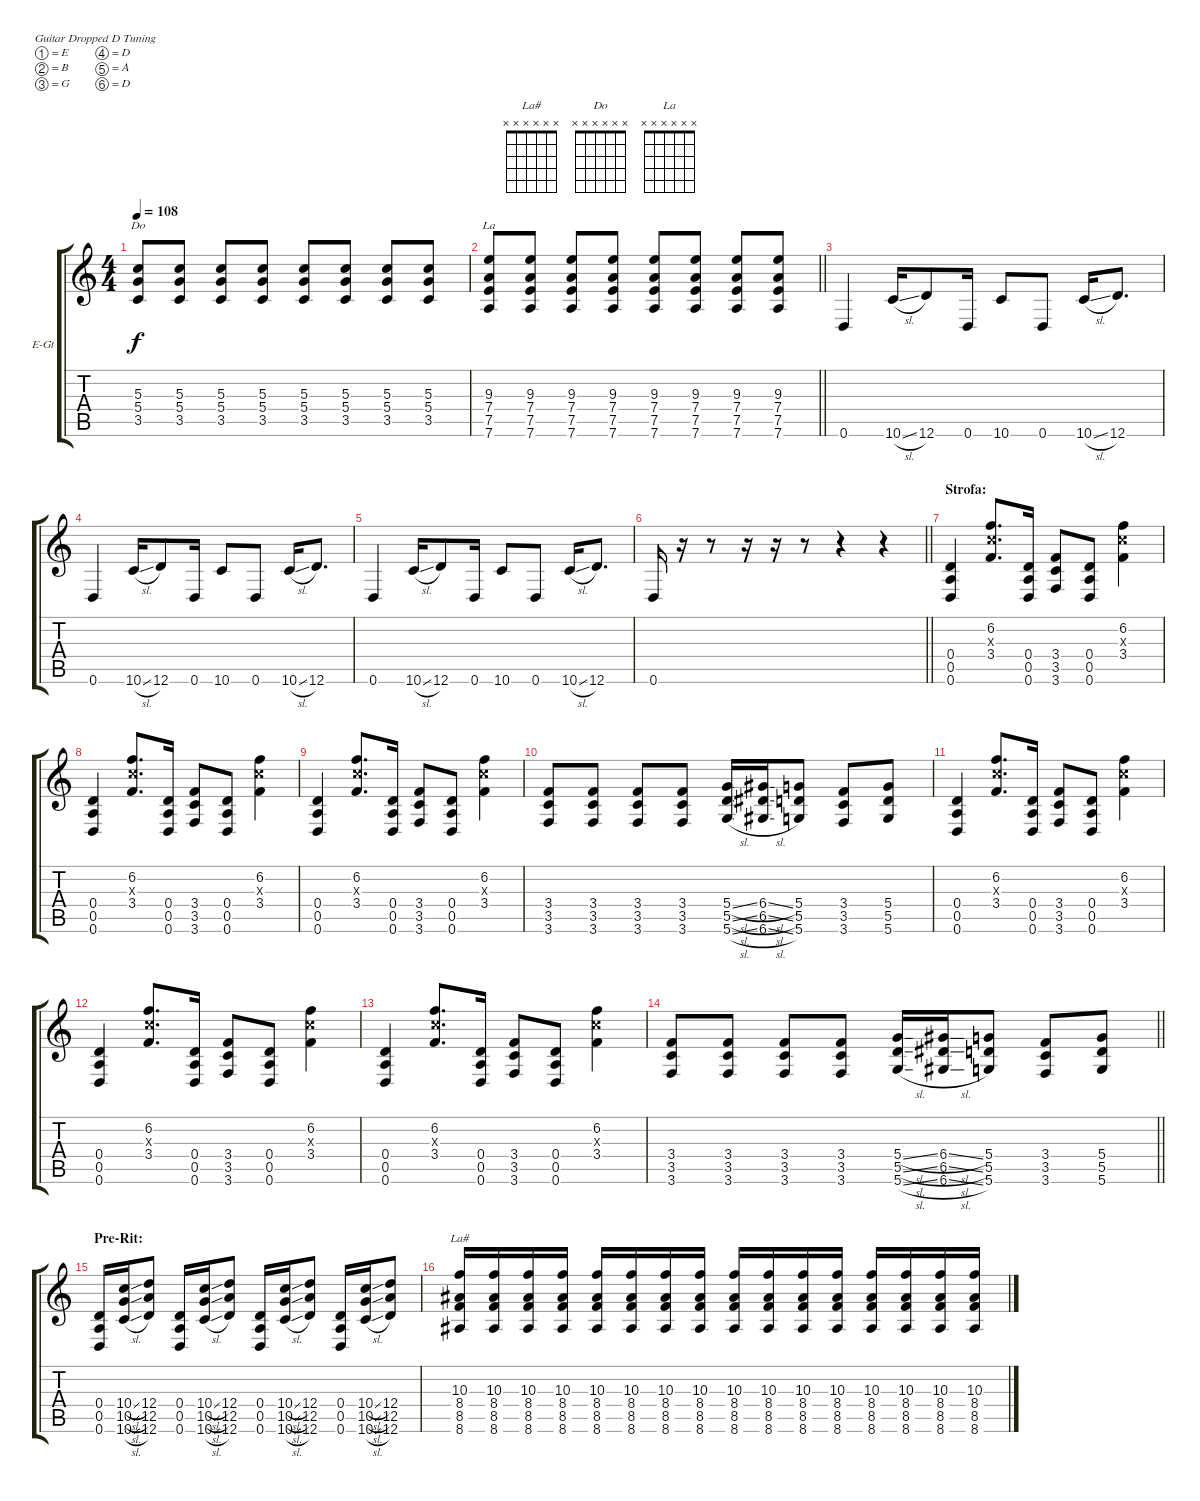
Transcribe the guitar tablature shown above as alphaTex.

\bracketExtendMode groupsimilarinstruments
\firstSystemTrackNameOrientation horizontal
\otherSystemsTrackNameOrientation horizontal
\track ("Chitarra 2" "E-Gt") {instrument distortionguitar}
\staff {score tabs}
\tuning (E4 B3 G3 D3 A2 D2)
\chord ("La#" x x x x x x)
\chord ("Do" x x x x x x)
\chord ("La" x x x x x x)
\ts (4 4)
\tempo 108
\clef g2
\ks c
(5.3 5.4 3.5).8{ch "Do" dy f} (5.3 5.4 3.5).8 (5.3 5.4 3.5).8 (5.3 5.4 3.5).8 (5.3 5.4 3.5).8 (5.3 5.4 3.5).8 (5.3 5.4 3.5).8 (5.3 5.4 3.5).8 |
\barLineRight lightlight
(9.3 7.4 7.5 7.6).8{ch "La"} (9.3 7.4 7.5 7.6).8 (9.3 7.4 7.5 7.6).8 (9.3 7.4 7.5 7.6).8 (9.3 7.4 7.5 7.6).8 (9.3 7.4 7.5 7.6).8 (9.3 7.4 7.5 7.6).8 (9.3 7.4 7.5 7.6).8 |
\section ("" "")
0.6.4 10.6{sl}.16 12.6.8 0.6.16 10.6.8 0.6.8 10.6{sl}.16 12.6.8{d} |
0.6.4 10.6{sl}.16 12.6.8 0.6.16 10.6.8 0.6.8 10.6{sl}.16 12.6.8{d} |
0.6.4 10.6{sl}.16 12.6.8 0.6.16 10.6.8 0.6.8 10.6{sl}.16 12.6.8{d} |
\barLineRight lightlight
0.6.16 r.16 r.8 r.16 r.16 r.8 r.4 r.4 |
\section ("" "Strofa:")
(0.4 0.5 0.6).4 (6.2 5.3{x} 3.4).8{d} (0.4 0.5 0.6).16 (3.4 3.5 3.6).8 (0.4 0.5 0.6).8 (6.2 5.3{x} 3.4).4 |
(0.4 0.5 0.6).4 (6.2 5.3{x} 3.4).8{d} (0.4 0.5 0.6).16 (3.4 3.5 3.6).8 (0.4 0.5 0.6).8 (6.2 5.3{x} 3.4).4 |
(0.4 0.5 0.6).4 (6.2 5.3{x} 3.4).8{d} (0.4 0.5 0.6).16 (3.4 3.5 3.6).8 (0.4 0.5 0.6).8 (6.2 5.3{x} 3.4).4 |
(3.4 3.5 3.6).8 (3.4 3.5 3.6).8 (3.4 3.5 3.6).8 (3.4 3.5 3.6).8 (5.4{sl} 5.5{sl} 5.6{sl}).16 (6.4{sl} 6.5{sl} 6.6{sl}).16 (5.4 5.5 5.6).8 (3.4 3.5 3.6).8 (5.4 5.5 5.6).8 |
(0.4 0.5 0.6).4 (6.2 5.3{x} 3.4).8{d} (0.4 0.5 0.6).16 (3.4 3.5 3.6).8 (0.4 0.5 0.6).8 (6.2 5.3{x} 3.4).4 |
(0.4 0.5 0.6).4 (6.2 5.3{x} 3.4).8{d} (0.4 0.5 0.6).16 (3.4 3.5 3.6).8 (0.4 0.5 0.6).8 (6.2 5.3{x} 3.4).4 |
(0.4 0.5 0.6).4 (6.2 5.3{x} 3.4).8{d} (0.4 0.5 0.6).16 (3.4 3.5 3.6).8 (0.4 0.5 0.6).8 (6.2 5.3{x} 3.4).4 |
\barLineRight lightlight
(3.4 3.5 3.6).8 (3.4 3.5 3.6).8 (3.4 3.5 3.6).8 (3.4 3.5 3.6).8 (5.4{sl} 5.5{sl} 5.6{sl}).16 (6.4{sl} 6.5{sl} 6.6{sl}).16 (5.4 5.5 5.6).8 (3.4 3.5 3.6).8 (5.4 5.5 5.6).8 |
\section ("" "Pre-Rit:")
(0.4 0.5 0.6).16 (10.4{sl} 10.5{sl} 10.6{sl}).16 (12.4 12.5 12.6).8 (0.4 0.5 0.6).16 (10.4{sl} 10.5{sl} 10.6{sl}).16 (12.4 12.5 12.6).8 (0.4 0.5 0.6).16 (10.4{sl} 10.5{sl} 10.6{sl}).16 (12.4 12.5 12.6).8 (0.4 0.5 0.6).16 (10.4{sl} 10.5{sl} 10.6{sl}).16 (12.4 12.5 12.6).8 |
(10.3 8.4 8.5 8.6).16{ch "La#"} (10.3 8.4 8.5 8.6).16 (10.3 8.4 8.5 8.6).16 (10.3 8.4 8.5 8.6).16 (10.3 8.4 8.5 8.6).16 (10.3 8.4 8.5 8.6).16 (10.3 8.4 8.5 8.6).16 (10.3 8.4 8.5 8.6).16 (10.3 8.4 8.5 8.6).16 (10.3 8.4 8.5 8.6).16 (10.3 8.4 8.5 8.6).16 (10.3 8.4 8.5 8.6).16 (10.3 8.4 8.5 8.6).16 (10.3 8.4 8.5 8.6).16 (10.3 8.4 8.5 8.6).16 (10.3 8.4 8.5 8.6).16
